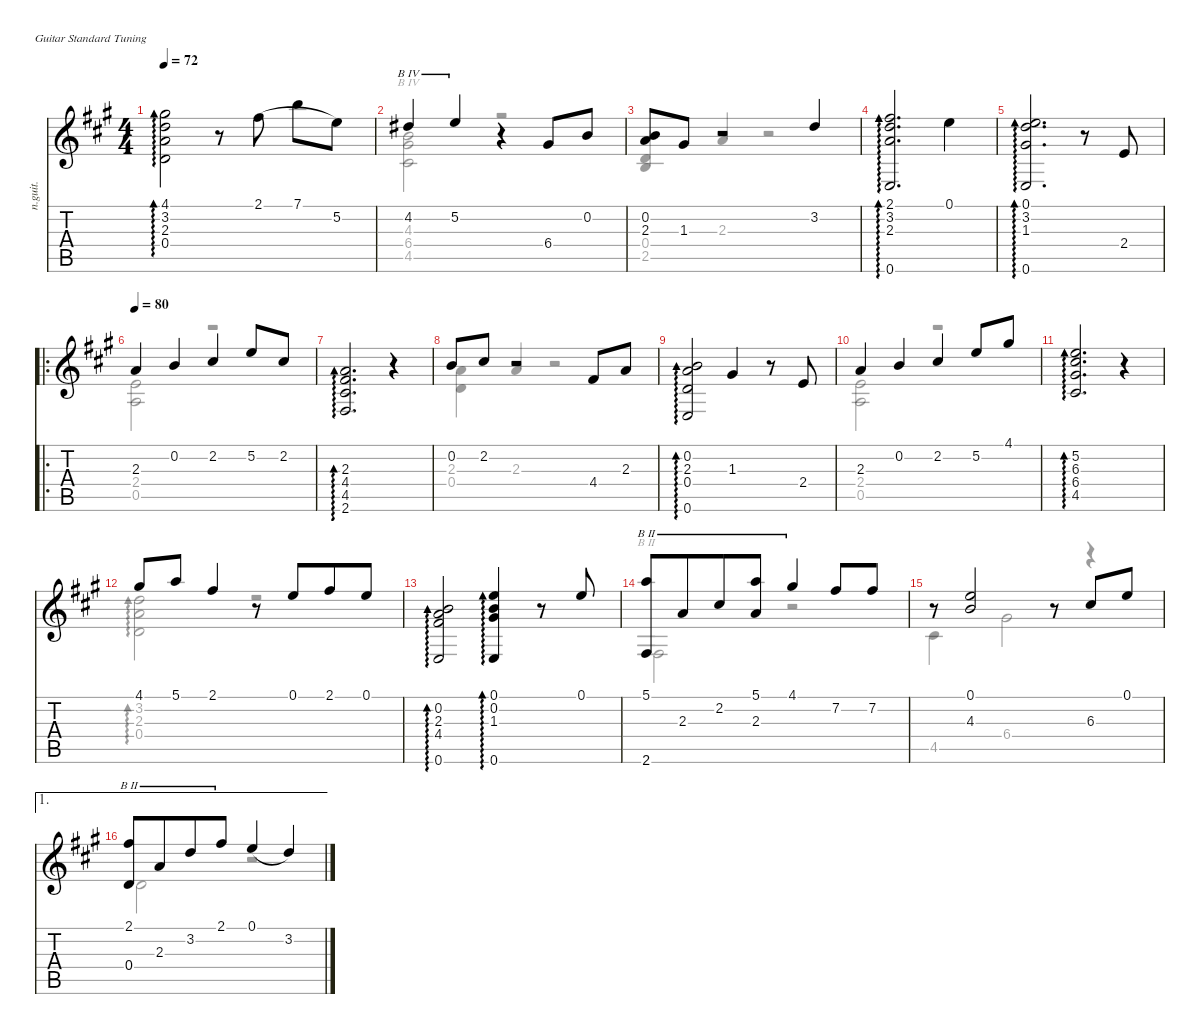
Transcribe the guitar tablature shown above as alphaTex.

\defaultSystemsLayout 4
\hideDynamics
\bracketExtendMode nobrackets
\otherSystemsTrackNameOrientation horizontal
\track ("Nylon Guitar" "n.guit.") {instrument acousticguitarnylon}
\staff {score tabs}
\tuning (E4 B3 G3 D3 A2 E2)
\voice
\ts (4 4)
\tempo 72
\clef g2
\ks a
(4.1{acc #} 0.4{acc forcenatural} 2.3{acc forcenatural} 3.2{acc forcenatural}).2{ad 0 dy mf instrument acousticguitarnylon beam Down} r.8{beam Down} 2.1{acc #}.8{legatoorigin beam Down} 7.1{acc forcenatural}.8{legatoorigin beam Down} 5.2{acc forcenatural}.8{beam Down} |
4.2{acc #}.4{barre (4 full) beam Up} 5.2{acc forcenatural}.4{barre (4 full) beam Up} r.4{beam Up} 6.4{acc #}.8{beam Up} 0.2{acc forcenatural}.8{beam Up} |
(2.3{acc forcenatural} 0.2{acc forcenatural}).8{beam Up} 1.3{acc #}.8{beam Up} r.2{beam Up} 3.2{acc forcenatural}.4{beam Up} |
(2.1{acc #} 0.6{acc forcenatural} 2.3{acc forcenatural} 3.2{acc forcenatural}).2{d ad 0 beam Up} 0.1{acc forcenatural}.4{beam Down} |
(0.1{acc forcenatural} 0.6{acc forcenatural} 1.3{acc #} 3.2{acc forcenatural}).2{d ad 0 beam Up} r.8{beam Up} 2.4{acc forcenatural}.8{beam Up} |
\ro
\beaming (8 2 2 2 2)
\tempo 80
2.3{acc forcenatural}.4{beam Up} 0.2{acc forcenatural}.4{beam Up} 2.2{acc #}.4{beam Up} 5.2{acc forcenatural}.8{beam Up} 2.2{acc #}.8{beam Up} |
(2.6{acc #} 4.5{acc #} 4.4{acc #} 2.3{acc forcenatural}).2{d ad 0 beam Up beam merge} r.4{beam Up} |
0.2{acc forcenatural}.8{beam Up} 2.2{acc #}.8{beam Up} r.2{beam Up} 4.4{acc #}.8{beam Up} 2.3{acc forcenatural}.8{beam Up} |
(0.6{acc forcenatural} 0.4{acc forcenatural} 2.3{acc forcenatural} 0.2{acc forcenatural}).2{ad 0 beam Up} 1.3{acc #}.4{beam Up} r.8{beam Up} 2.4{acc forcenatural}.8{beam Up} |
2.3{acc forcenatural}.4{beam Up} 0.2{acc forcenatural}.4{beam Up} 2.2{acc #}.4{beam Up} 5.2{acc forcenatural}.8{beam Up} 4.1{acc #}.8{beam Up} |
(4.5{acc #} 6.4{acc #} 6.3{acc #} 5.2{acc forcenatural}).2{d ad 0 beam Up beam merge} r.4{beam Up} |
4.1{acc #}.8{beam Up} 5.1{acc forcenatural}.8{beam Up} 2.1{acc #}.4{beam Up} r.8{beam Up} 0.1{acc forcenatural}.8{beam Up beam merge} 2.1{acc #}.8{beam Up beam merge} 0.1{acc forcenatural}.8{beam Up} |
(0.6{acc forcenatural} 4.4{acc #} 2.3{acc forcenatural} 0.2{acc forcenatural}).2{ad 0 beam Up beam merge} (0.1{acc forcenatural} 0.6{acc forcenatural} 1.3{acc #} 0.2{acc forcenatural}).4{ad 0 beam Up} r.8{beam Up} 0.1{acc forcenatural}.8{beam Down} |
(5.1{acc forcenatural} 2.6{acc #}).8{barre (2 full) beam Up beam merge} 2.3{acc forcenatural}.8{barre (2 full) beam Up beam merge} 2.2{acc #}.8{barre (2 full) beam Up beam merge} (5.1{acc forcenatural} 2.3{acc forcenatural}).8{barre (2 full) beam Up} 4.1{acc #}.4{barre (2 full) beam Up} 7.2{acc #}.8{beam Up} 7.2{acc #}.8{beam Up} |
r.8{beam Up} (0.1{acc forcenatural} 4.3{acc forcenatural}).2{beam Up} r.8{beam Up} 6.3{acc #}.8{beam Up} 0.1{acc forcenatural}.8{beam Up} |
\ae 1
(2.1{acc #} 0.4{acc forcenatural}).8{barre (2 full) beam Up beam merge} 2.3{acc forcenatural}.8{barre (2 full) beam Up beam merge} 3.2{acc forcenatural}.8{barre (2 full) beam Up beam merge} 2.1{acc #}.8{barre (2 full) beam Up} 0.1{acc forcenatural}.4{legatoorigin beam Up} 3.2{acc forcenatural}.4{beam Up}
\voice
\clef g2
\ottava regular
\simile none
\ks a
|
(4.3{acc forcenatural} 6.4{acc #} 4.5{acc #}).2{barre (4 full) beam Down} r.2{beam Down} |
(2.5{acc forcenatural} 0.4{acc forcenatural}).4{beam Up} 2.3{acc forcenatural}.4{beam Up} r.2{beam Down} |
|
|
(0.5{acc forcenatural} 2.4{acc forcenatural}).2{beam Down} r.2{beam Down} |
|
(0.4{acc forcenatural} 2.3{acc forcenatural}).4{beam Down} 2.3{acc forcenatural}.4{beam Up} r.2{beam Down} |
|
(0.5{acc forcenatural} 2.4{acc forcenatural}).2{beam Down} r.2{beam Down} |
|
(3.2{acc forcenatural} 2.3{acc forcenatural} 0.4{acc forcenatural}).2{ad 0 beam Down} r.2{beam Down} |
|
2.6{acc #}.2{barre (2 full) beam Down} r.2{beam Down} |
4.5{acc #}.4{beam Down} 6.4{acc #}.2{beam Down} r.4{beam Down} |
0.4{acc forcenatural}.2{beam Down} r.2{beam Down}
